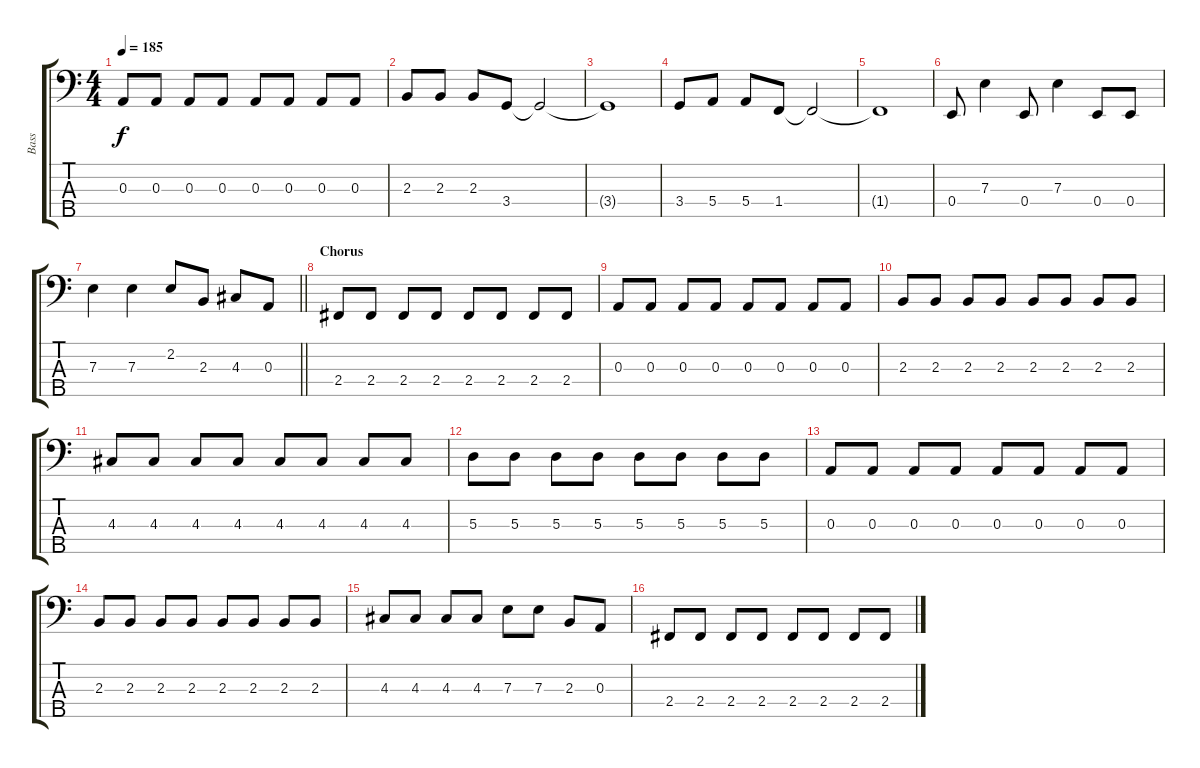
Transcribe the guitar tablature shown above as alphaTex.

\track ("Bass" "Bass") {instrument electricbassfinger}
\staff {score tabs}
\tuning (G2 D2 A1 E1 B0) {hide}
\ts (4 4)
\tempo 185
\clef f4
\ks c
0.3.8{dy f} 0.3.8 0.3.8 0.3.8 0.3.8 0.3.8 0.3.8 0.3.8 |
2.3.8 2.3.8 2.3.8 3.4.8 3.4{t}.2 |
3.4{t}.1 |
3.4.8 5.4.8 5.4.8 1.4.8 1.4{t}.2 |
1.4{t}.1 |
0.4.8 7.3.4 0.4.8 7.3.4 0.4.8 0.4.8 |
\barLineRight lightlight
7.3.4 7.3.4 2.2.8 2.3.8 4.3.8 0.3.8 |
\section ("" "Chorus")
2.4.8 2.4.8 2.4.8 2.4.8 2.4.8 2.4.8 2.4.8 2.4.8 |
0.3.8 0.3.8 0.3.8 0.3.8 0.3.8 0.3.8 0.3.8 0.3.8 |
2.3.8 2.3.8 2.3.8 2.3.8 2.3.8 2.3.8 2.3.8 2.3.8 |
4.3.8 4.3.8 4.3.8 4.3.8 4.3.8 4.3.8 4.3.8 4.3.8 |
5.3.8 5.3.8 5.3.8 5.3.8 5.3.8 5.3.8 5.3.8 5.3.8 |
0.3.8 0.3.8 0.3.8 0.3.8 0.3.8 0.3.8 0.3.8 0.3.8 |
2.3.8 2.3.8 2.3.8 2.3.8 2.3.8 2.3.8 2.3.8 2.3.8 |
4.3.8 4.3.8 4.3.8 4.3.8 7.3.8 7.3.8 2.3.8 0.3.8 |
2.4.8 2.4.8 2.4.8 2.4.8 2.4.8 2.4.8 2.4.8 2.4.8
